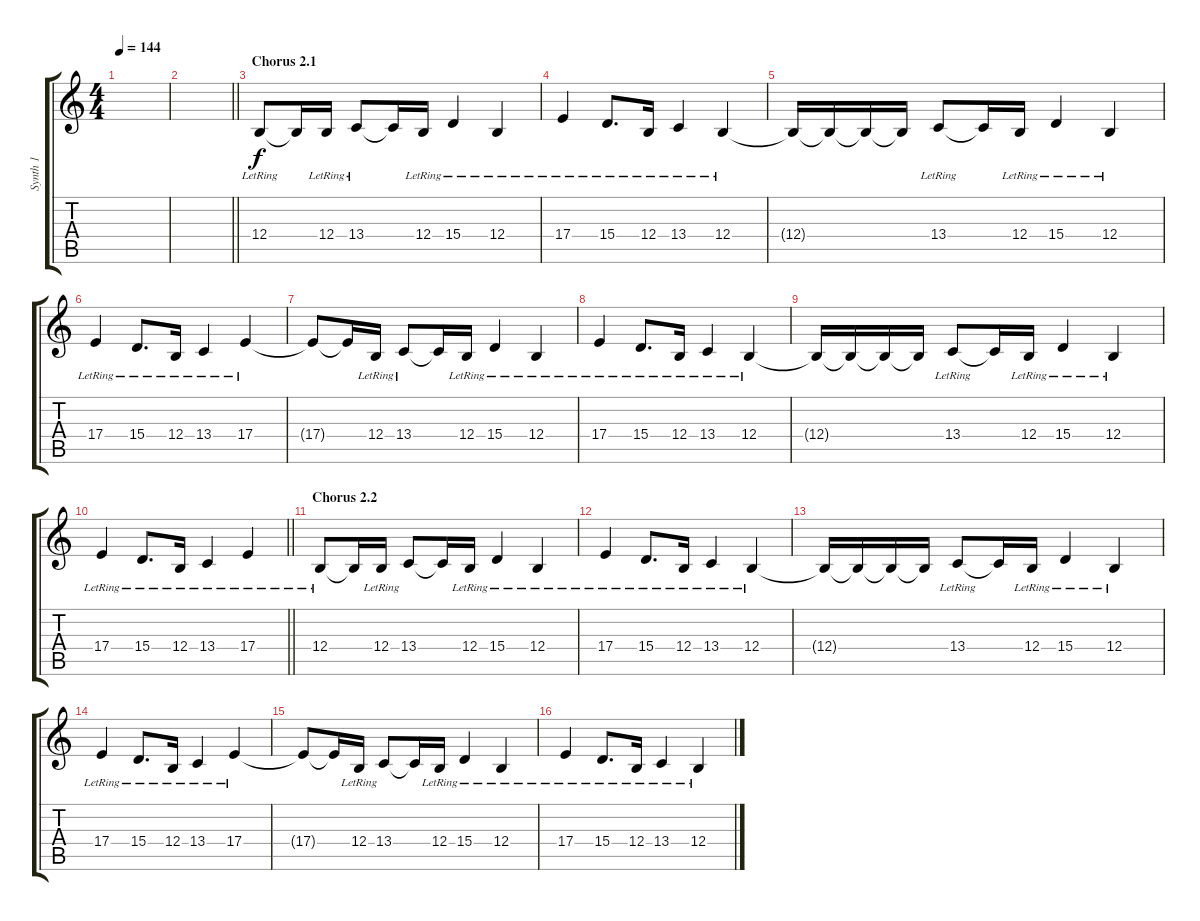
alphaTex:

\track ("Synth 1" "Synth 1") {instrument synthbrass1}
\staff {score tabs}
\tuning (Db4 Ab3 E3 B2 Gb2 B1) {hide}
\ts (4 4)
\tempo 144
\clef g2
\ks c
|
\barLineRight lightlight
|
\section ("" "Chorus 2.1")
12.4{lr}.8 12.4{t}.16 12.4{lr}.16 13.4{lr}.8 13.4{t}.16 12.4{lr}.16 15.4{lr}.4 12.4{lr}.4 |
17.4{lr}.4 15.4{lr}.8{d} 12.4{lr}.16 13.4{lr}.4 12.4{lr}.4 |
12.4{t}.16 12.4{t}.16 12.4{t}.16 12.4{t}.16 13.4{lr}.8 13.4{t}.16 12.4{lr}.16 15.4{lr}.4 12.4{lr}.4 |
17.4{lr}.4 15.4{lr}.8{d} 12.4{lr}.16 13.4{lr}.4 17.4{lr}.4 |
17.4{t}.8 17.4{t}.16 12.4{lr}.16 13.4{lr}.8 13.4{t}.16 12.4{lr}.16 15.4{lr}.4 12.4{lr}.4 |
17.4{lr}.4 15.4{lr}.8{d} 12.4{lr}.16 13.4{lr}.4 12.4{lr}.4 |
12.4{t}.16 12.4{t}.16 12.4{t}.16 12.4{t}.16 13.4{lr}.8 13.4{t}.16 12.4{lr}.16 15.4{lr}.4 12.4{lr}.4 |
\barLineRight lightlight
17.4{lr}.4 15.4{lr}.8{d} 12.4{lr}.16 13.4{lr}.4 17.4{lr}.4 |
\section ("" "Chorus 2.2")
12.4{lr}.8 12.4{t}.16 12.4{lr}.16 13.4{lr}.8 13.4{t}.16 12.4{lr}.16 15.4{lr}.4 12.4{lr}.4 |
17.4{lr}.4 15.4{lr}.8{d} 12.4{lr}.16 13.4{lr}.4 12.4{lr}.4 |
12.4{t}.16 12.4{t}.16 12.4{t}.16 12.4{t}.16 13.4{lr}.8 13.4{t}.16 12.4{lr}.16 15.4{lr}.4 12.4{lr}.4 |
17.4{lr}.4 15.4{lr}.8{d} 12.4{lr}.16 13.4{lr}.4 17.4{lr}.4 |
17.4{t}.8 17.4{t}.16 12.4{lr}.16 13.4{lr}.8 13.4{t}.16 12.4{lr}.16 15.4{lr}.4 12.4{lr}.4 |
17.4{lr}.4 15.4{lr}.8{d} 12.4{lr}.16 13.4{lr}.4 12.4{lr}.4
